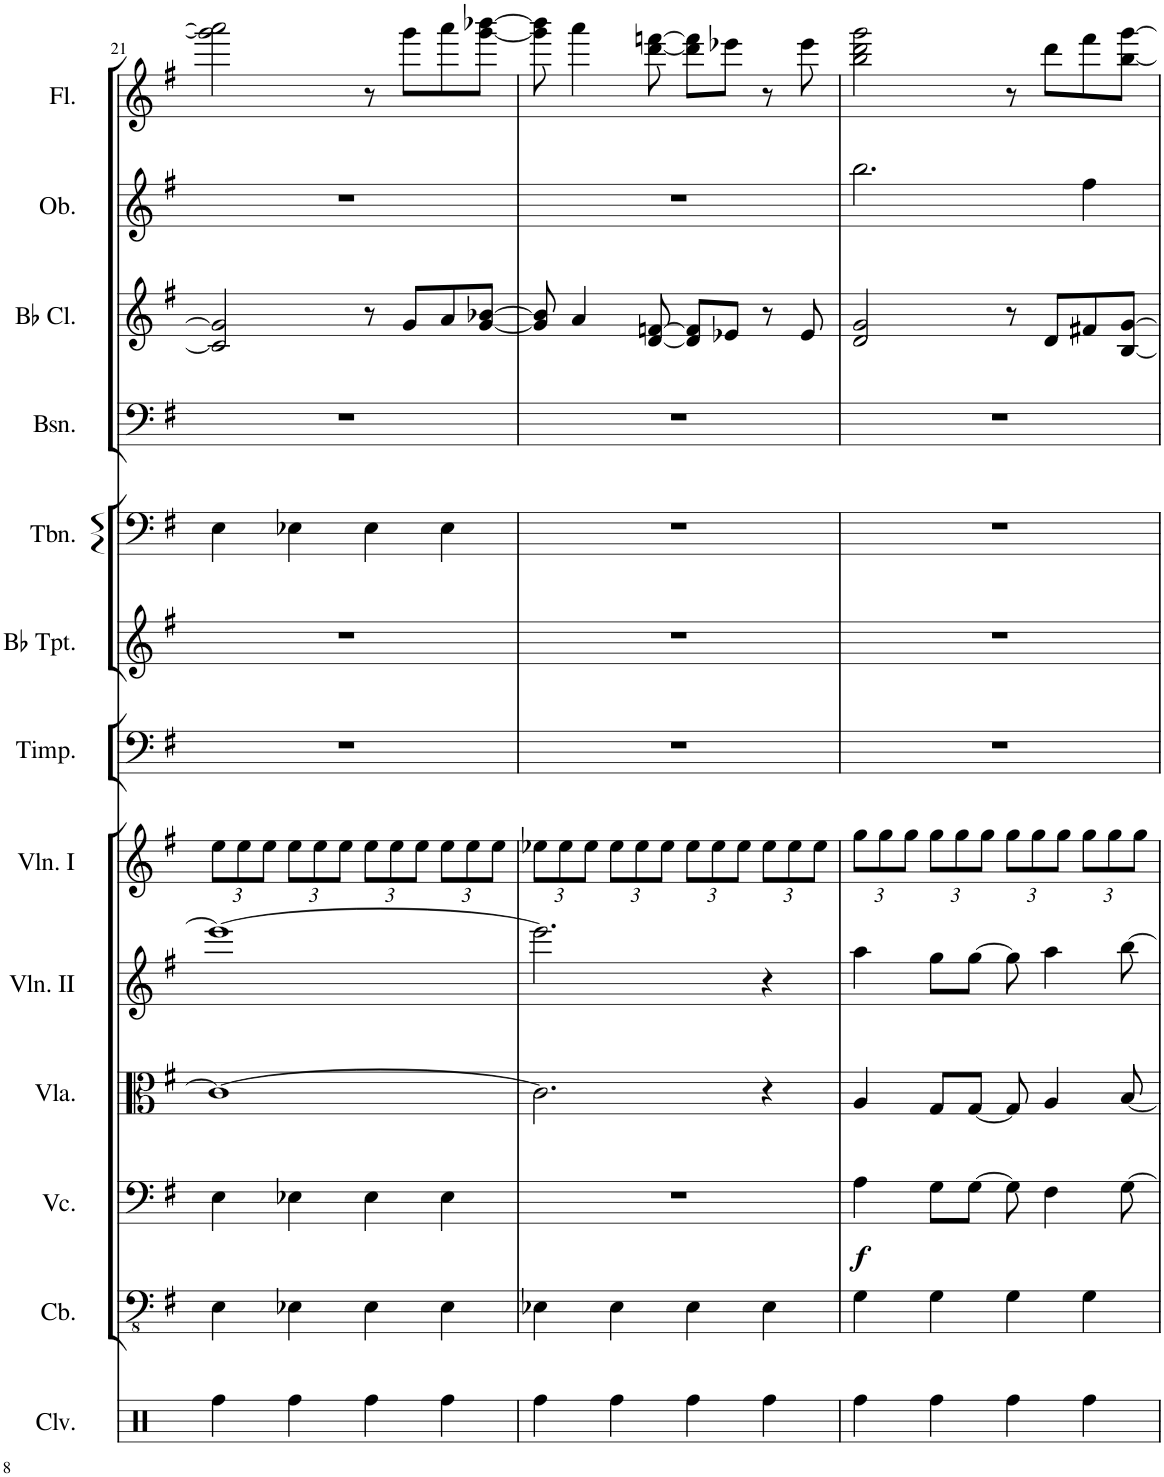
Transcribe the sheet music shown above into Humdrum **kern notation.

**kern	**kern	**kern	**dynam	**kern	**kern	**kern	**kern	**kern	**kern	**kern	**kern	**kern	**kern
*part13	*part12	*part11	*part11	*part10	*part9	*part8	*part7	*part6	*part5	*part4	*part3	*part2	*part1
*staff13	*staff12	*staff11	*staff11	*staff10	*staff9	*staff8	*staff7	*staff6	*staff5	*staff4	*staff3	*staff2	*staff1
*I"Tubular Bells	*I"Contrabasses	*I"Violoncellos	*	*I"Violas	*I"Violins II	*I"Violins I	*I"Timpani	*I"Trumpets in Bb	*I"Trombone	*I"Bassoons	*I"Clarinets in Bb	*I"Oboes	*I"Flutes
*I'Tu. Be.	*I'Cb.	*I'Vc.	*	*I'Vla.	*I'Vln. II	*I'Vln. I	*I'Timp.	*	*I'Tbn.	*I'Bsn.	*	*I'Ob.	*I'Fl.
!!LO:PB:g=z
*clefG2	*clefFv4	*clefF4	*	*clefC3	*clefG2	*clefG2	*clefF4	*clefG2	*clefF4	*clefF4	*clefG2	*clefG2	*clefG2
*	*ITrd7c12	*	*	*	*	*	*	*ITrd1c2	*	*	*ITrd1c2	*	*
*k[f#]	*k[f#]	*k[f#]	*	*k[f#]	*k[f#]	*k[f#]	*k[f#]	*k[f#]	*k[f#]	*k[f#]	*k[f#]	*k[f#]	*k[f#]
*M4/4	*M4/4	*M4/4	*	*M4/4	*M4/4	*M4/4	*M4/4	*M4/4	*M4/4	*M4/4	*M4/4	*M4/4	*M4/4
*	*	*	*	*	*	*Xbrackettup	*	*	*	*	*	*	*
=21	=21	=21	=21	=21	=21	=21	=21	=21	=21	=21	=21	=21	=21
4bb\	4EE\	4E\	.	1c_	1eee-_	12ee\L	1r	1r	4E\	1r	2c/] 2g/]	1r	2ggg\] 2aaa\]
.	.	.	.	.	.	12ee\	.	.	.	.	.	.	.
.	.	.	.	.	.	12ee\J	.	.	.	.	.	.	.
4bb\	4EE-X\	4E-X\	.	.	.	12ee\L	.	.	4E-X\	.	.	.	.
.	.	.	.	.	.	12ee\	.	.	.	.	.	.	.
.	.	.	.	.	.	12ee\J	.	.	.	.	.	.	.
4bb\	4EE-\	4E-\	.	.	.	12ee\L	.	.	4E-\	.	8r	.	8r
.	.	.	.	.	.	12ee\	.	.	.	.	.	.	.
.	.	.	.	.	.	.	.	.	.	.	8g/L	.	8ggg\L
.	.	.	.	.	.	12ee\J	.	.	.	.	.	.	.
4bb\	4EE-\	4E-\	.	.	.	12ee\L	.	.	4E-\	.	8a/	.	8aaa\
.	.	.	.	.	.	12ee\	.	.	.	.	.	.	.
.	.	.	.	.	.	.	.	.	.	.	[8g/ [8b-X/J	.	[8ggg\ [8bbb-X\J
.	.	.	.	.	.	12ee\J	.	.	.	.	.	.	.
=22	=22	=22	=22	=22	=22	=22	=22	=22	=22	=22	=22	=22	=22
4bb\	4EE-X\	1r	.	2.c\]	2.eee-\]	12ee-X\L	1r	1r	1r	1r	8g/] 8b-/]	1r	8ggg\] 8bbb-\]
.	.	.	.	.	.	12ee-\	.	.	.	.	.	.	.
.	.	.	.	.	.	.	.	.	.	.	4a/	.	4aaa\
.	.	.	.	.	.	12ee-\J	.	.	.	.	.	.	.
4bb\	4EE-\	.	.	.	.	12ee-\L	.	.	.	.	.	.	.
.	.	.	.	.	.	12ee-\	.	.	.	.	.	.	.
.	.	.	.	.	.	.	.	.	.	.	[8d/ [8fn/	.	[8ddd\ [8fffn\
.	.	.	.	.	.	12ee-\J	.	.	.	.	.	.	.
4bb\	4EE-\	.	.	.	.	12ee-\L	.	.	.	.	8d/] 8f/]L	.	8ddd\] 8fff\]L
.	.	.	.	.	.	12ee-\	.	.	.	.	.	.	.
.	.	.	.	.	.	.	.	.	.	.	8e-X/J	.	8eee-X\J
.	.	.	.	.	.	12ee-\J	.	.	.	.	.	.	.
4bb\	4EE-\	.	.	4r	4r	12ee-\L	.	.	.	.	8r	.	8r
.	.	.	.	.	.	12ee-\	.	.	.	.	.	.	.
.	.	.	.	.	.	.	.	.	.	.	8e-/	.	8eee-\
.	.	.	.	.	.	12ee-\J	.	.	.	.	.	.	.
=23	=23	=23	=23	=23	=23	=23	=23	=23	=23	=23	=23	=23	=23
!	!	!	!LO:DY:b	!	!	!	!	!	!	!	!	!	!
4bb\	4GG\	4A\	f	4A/	4aa\	12gg\L	1r	1r	1r	1r	2d/ 2g/	2.bb\	2bb\ 2ddd\ 2ggg\
.	.	.	.	.	.	12gg\	.	.	.	.	.	.	.
.	.	.	.	.	.	12gg\J	.	.	.	.	.	.	.
4bb\	4GG\	8G\L	.	8G/L	8gg\L	12gg\L	.	.	.	.	.	.	.
.	.	.	.	.	.	12gg\	.	.	.	.	.	.	.
.	.	[8G\J	.	[8G/J	[8gg\J	.	.	.	.	.	.	.	.
.	.	.	.	.	.	12gg\J	.	.	.	.	.	.	.
4bb\	4GG\	8G\]	.	8G/]	8gg\]	12gg\L	.	.	.	.	8r	.	8r
.	.	.	.	.	.	12gg\	.	.	.	.	.	.	.
.	.	4F#\	.	4A/	4aa\	.	.	.	.	.	8d/L	.	8ddd\L
.	.	.	.	.	.	12gg\J	.	.	.	.	.	.	.
4bb\	4GG\	.	.	.	.	12gg\L	.	.	.	.	8f#X/	4ff#\	8fff#\
.	.	.	.	.	.	12gg\	.	.	.	.	.	.	.
.	.	[8G\	.	[8B/	[8bb\	.	.	.	.	.	[8B/ [8g/J	.	[8bb\ [8ggg\J
.	.	.	.	.	.	12gg\J	.	.	.	.	.	.	.
=	=	=	=	=	=	=	=	=	=	=	=	=	=
*-	*-	*-	*-	*-	*-	*-	*-	*-	*-	*-	*-	*-	*-
